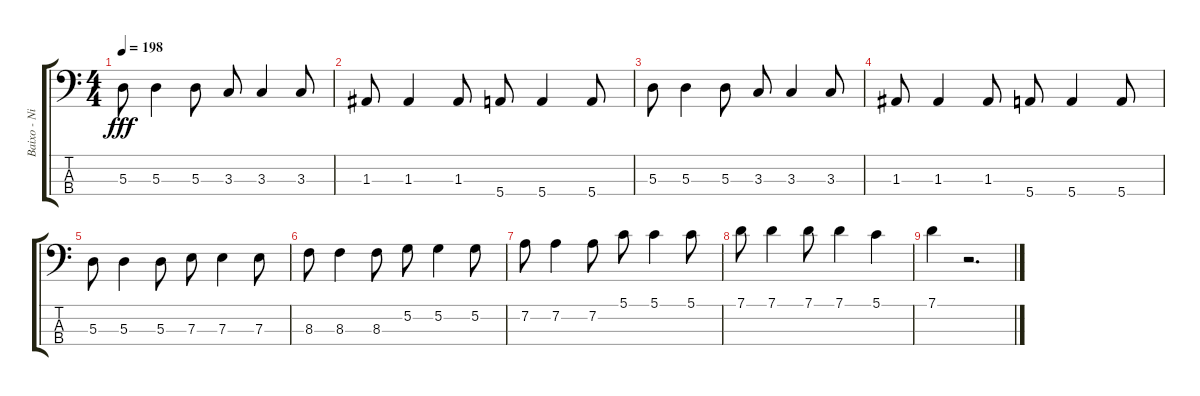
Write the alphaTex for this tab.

\track ("Baixo - Nikola" "Baixo - Ni") {instrument electricbasspick}
\staff {score tabs}
\tuning (G2 D2 A1 E1) {hide}
\ts (4 4)
\tempo 198
\clef f4
\ks c
5.3.8{dy fff} 5.3.4 5.3.8 3.3.8 3.3.4 3.3.8 |
1.3.8 1.3.4 1.3.8 5.4.8 5.4.4 5.4.8 |
5.3.8 5.3.4 5.3.8 3.3.8 3.3.4 3.3.8 |
1.3.8 1.3.4 1.3.8 5.4.8 5.4.4 5.4.8 |
5.3.8 5.3.4 5.3.8 7.3.8 7.3.4 7.3.8 |
8.3.8 8.3.4 8.3.8 5.2.8 5.2.4 5.2.8 |
7.2.8 7.2.4 7.2.8 5.1.8 5.1.4 5.1.8 |
7.1.8 7.1.4 7.1.8 7.1.4 5.1.4 |
7.1.4 r.2{d}
